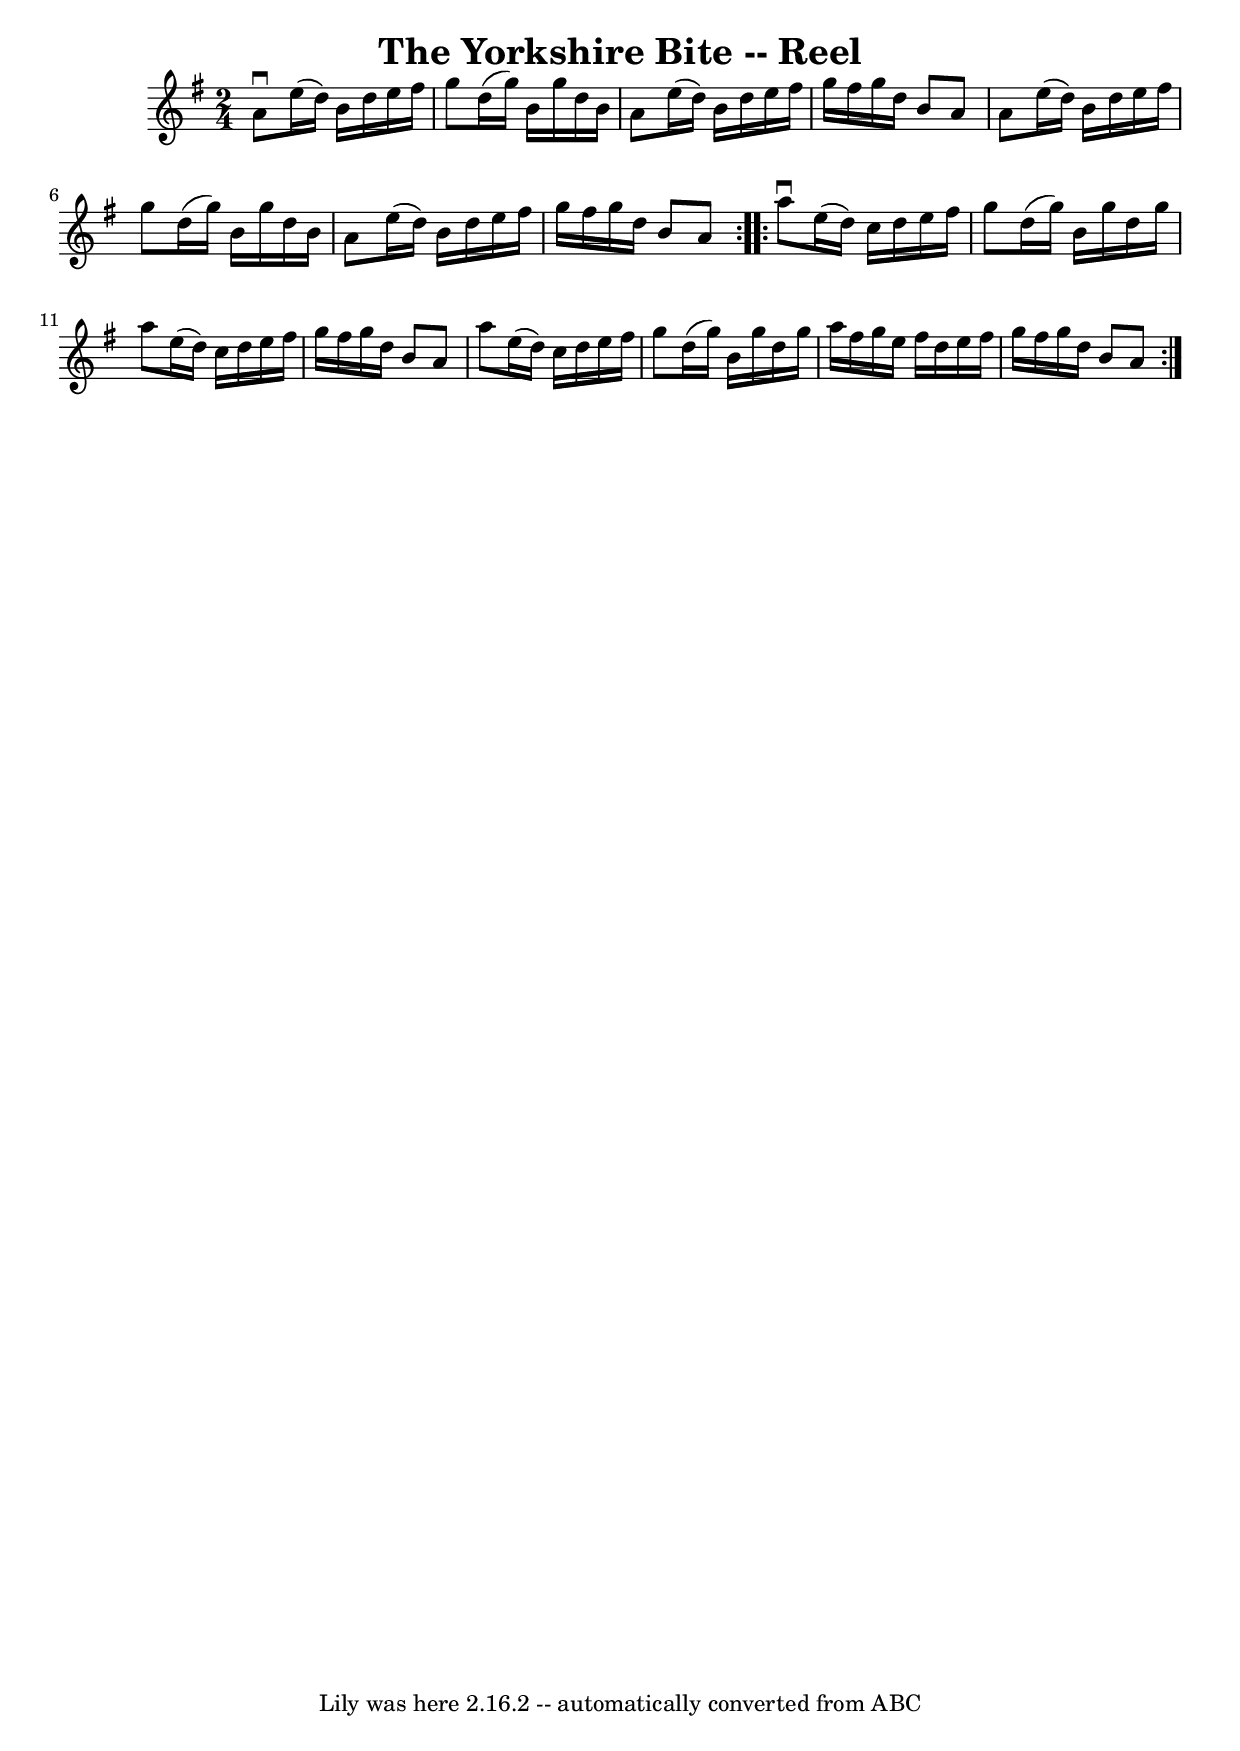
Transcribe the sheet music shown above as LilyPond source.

\version "2.16.2"
\include "Mammoth.ily"
\header {
  %% book = "Ryan's Mammoth Collection"
  crossRefNumber = "1"
  footnotes = "\\\\291"
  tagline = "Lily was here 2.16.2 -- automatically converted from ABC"
  title = "The Yorkshire Bite -- Reel"

}
voicedefault =  {



  \repeat volta 2 {

    \time 2/4 
    \key a \dorian
    a'8^\downbow e''16 (d''16) b'16 d''16       e''16 fis''16     |
    g''8 d''16 (g''16) b'16 g''16         d''16 b'16     |
    a'8 e''16 (d''16) b'16 d''16 e''16      fis''16     |
    g''16 fis''16 g''16 d''16 b'8 a'8     |
    a'8 e''16 (d''16) b'16 d''16 e''16 fis''16     |
    g''8 d''16 (g''16) b'16 g''16 d''16 b'16     |
    a'8 e''16 (d''16) b'16 d''16 e''16 fis''16     |
    g''16 fis''16 g''16 d''16 b'8 a'8    
  }     

  \repeat volta 2 {
    a''8^\downbow e''16 (d''16) c''16 d''16         e''16 fis''16     |
    g''8 d''16 (g''16) b'16 g''16         d''16 g''16     |
    a''8 e''16 (d''16) c''16 d''16         e''16 fis''16     |
    g''16 fis''16 g''16 d''16 b'8 a'8  |
    a''8 e''16 (d''16) c''16 d''16 e''16         fis''16     |
    g''8 d''16 (g''16) b'16 g''16 d''16         g''16     |
    a''16 fis''16 g''16 e''16 fis''16 d''16         e''16 fis''16     |
    g''16 fis''16 g''16 d''16 b'8 a'8 
    
  }   

}

\score{
  <<

    \context Staff="default"
    {
      \voicedefault 
      
    }

  >>
  \layout {
    
  }
  \midi {
  }

}
